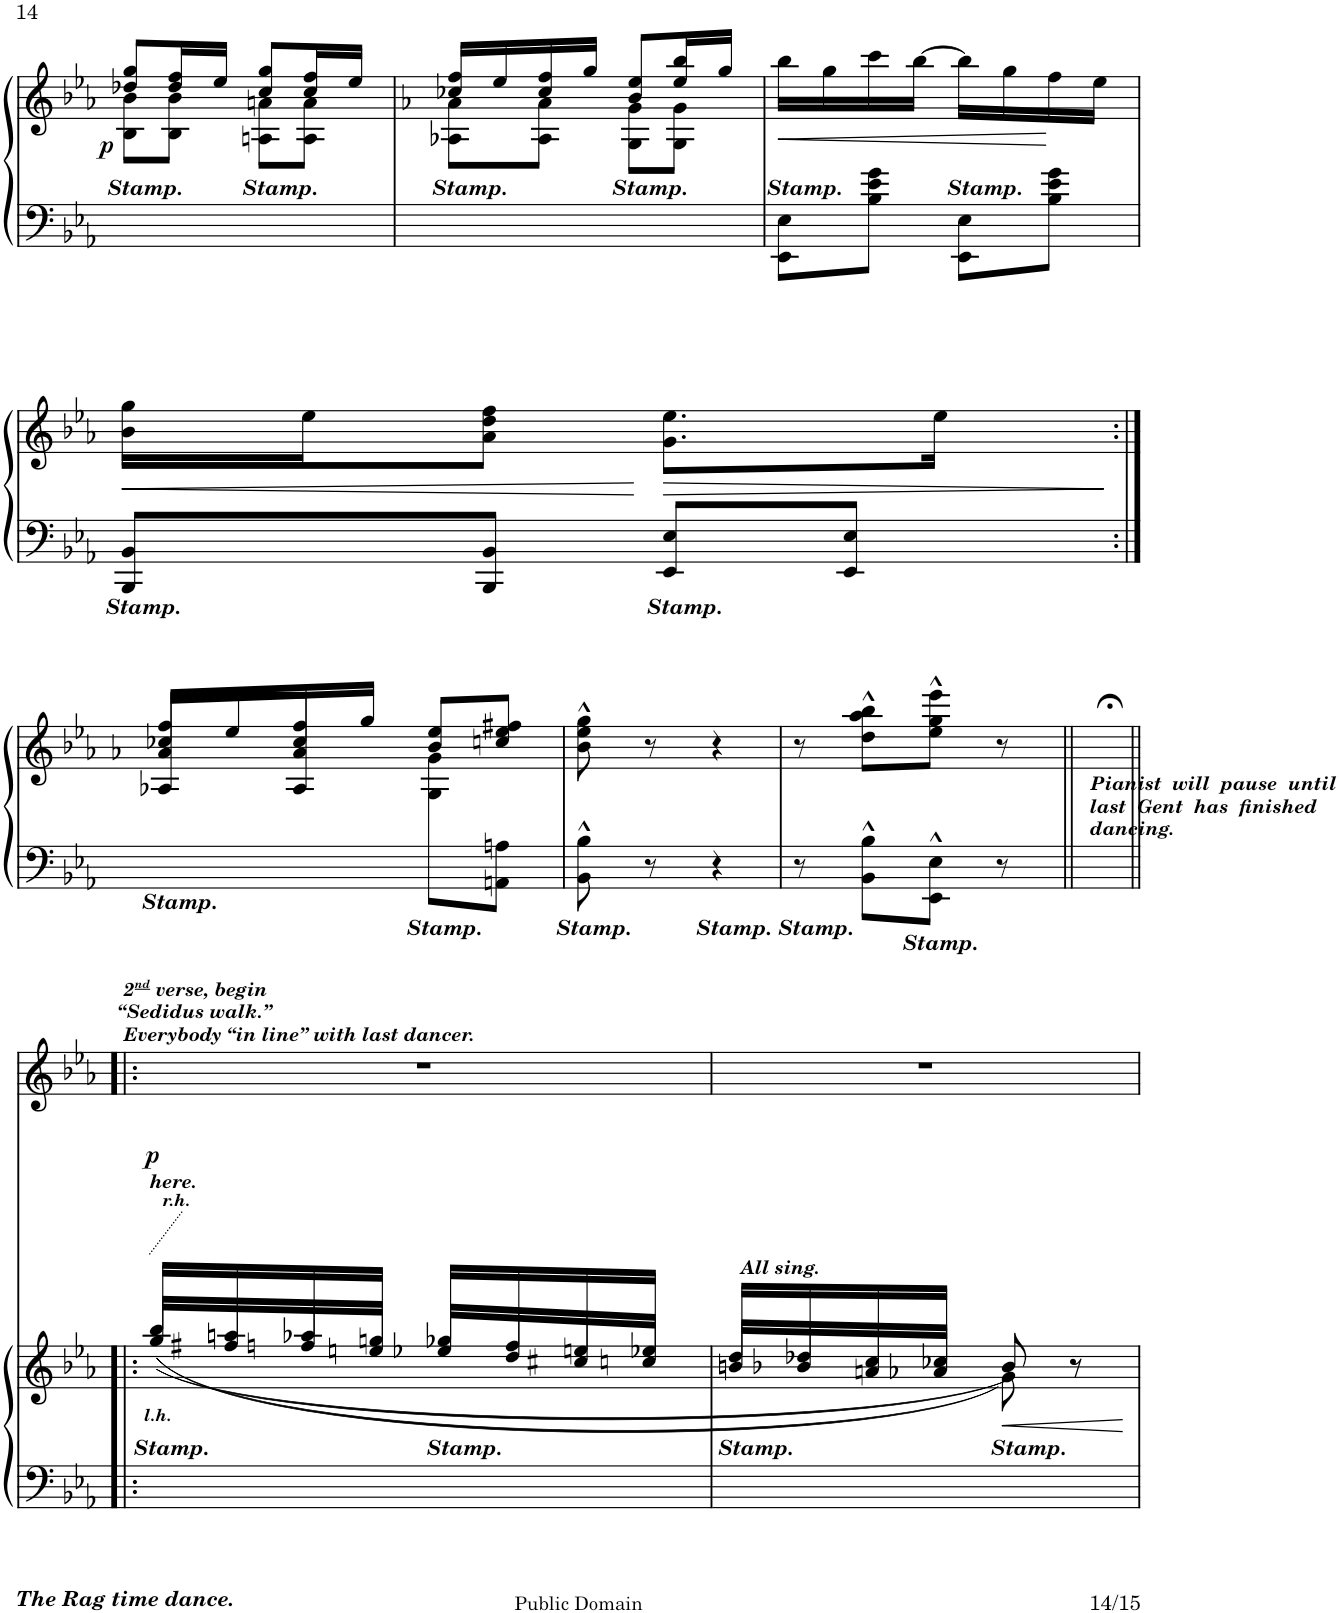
**kern	**kern	**dynam
*part1	*part1	*part1
*staff2	*staff1	*staff1/2
*I"PIANO.	*	*
*I'Pno	*	*
!!LO:PB:g=z
*clefF4	*clefG2	*
*k[b-e-a-]	*k[b-e-a-]	*
*M2/4	*M2/4	*
=114	=114	=114
*	*^	*
!LO:TX:a:Bi:t=Stamp.	!	!	!
!	!	!	!LO:DY:b
4ryy	8dd-X/ 8gg/L	8B-\ 8b-\L	p
.	16dd-/ 16ff/L	8B-\ 8b-\J	.
.	16ee-/JJ	.	.
!LO:TX:a:Bi:t=Stamp.	!	!	!
4ryy	8cc/ 8gg/L	8An\ 8an\L	.
.	16cc/ 16ff/L	8A\ 8a\J	.
.	16ee-/JJ	.	.
=115	=115	=115	=115
!LO:TX:a:Bi:t=Stamp.	!	!	!
4ryy	16cc-X/ 16ff/LL	8A-X\ 8a-X\L	.
.	16ee-/	.	.
.	16cc-/ 16ff/	8A-\ 8a-\J	.
.	16gg/JJ	.	.
!LO:TX:a:Bi:t=Stamp.	!	!	!
4ryy	8b-/ 8ee-/L	8G\ 8g\L	.
.	16ee-/ 16bb-/L	8G\ 8g\J	.
.	16gg/JJ	.	.
*	*v	*v	*
=116	=116	=116
!LO:TX:a:Bi:t=Stamp.	!	!
!	!	!LO:HP:b
8EE-\ 8E-\L	16bb-\LL	<
.	16gg\	.
8B-\ 8e-\ 8g\J	16ccc\	.
.	[16bb-\JJ	.
!LO:TX:a:Bi:t=Stamp.	!	!
8EE-\ 8E-\L	16bb-\LL]	.
.	16gg\	.
8B-\ 8e-\ 8g\J	16ff\	[
.	16ee-\JJ	.
!!LO:LB:g=z
=117	=117	=117
!LO:TX:b:Bi:t=Stamp.	!	!
!	!	!LO:HP:b
8BBB-/ 8BB-/L	16b-\ 16gg\LL	<
.	16ee-\J	.
8BBB-/ 8BB-/J	8a-\ 8dd\ 8ff\J	.
!LO:TX:b:Bi:t=Stamp.	!	!
!	!	!LO:HP:n=1:b
8EE-/ 8E-/L	8.g\ 8.ee-\L	[ >
8EE-/ 8E-/J	.	.
.	16ee-\Jk	.
.	.	]
!!LO:LB:g=z
=118:|!	=118:|!	=118:|!
*	*^	*
!LO:TX:b:Bi:t=Stamp.	!	!	!
4ryy	16cc-X/ 16ff/LL	8A-X/ 8a-X/L	.
.	16ee-/	.	.
.	16cc-/ 16ff/	8A-/ 8a-/J	.
.	16gg/JJ	.	.
!LO:TX:b:Bi:t=Stamp.	!	!	!
8ryy	8b-/ 8ee-/L	8G\ 8g\L	.
8AAn\ 8An\J	8ccn/ 8ee-/ 8ff#X/J	8ryy	.
=119	=119	=119	=119
!LO:TX:b:Bi:t=Stamp.	!	!	!
*	*v	*v	*
8BB-\^^ 8B-\^^	8b-\^^ 8ee-\^^ 8gg\^^	.
8r	8r	.
!LO:TX:b:Bi:t=Stamp.	!	!
4r	4r	.
=120	=120	=120
!LO:TX:b:Bi:t=Stamp.	!	!
8r	8r	.
8BB-\^^ 8B-\^^L	8dd\^^ 8aa-\^^ 8bb-\^^L	.
!LO:TX:b:Bi:t=Stamp.	!	!
8EE-\^^ 8E-\^^J	8ee-\^^ 8gg\^^ 8eee-\^^J	.
8r	8r	.
=121||	=121||	=121||
!LO:TX:a:Bi:t=Pianist  will  pause  until	!	!
!LO:TX:a:t=last  Gent  has  finished	!	!
!LO:TX:a:t=dancing.	!	!
2ryy	2r;<yy	.
!!LO:LB:g=z
=122!|:	=122!|:	=122!|:
*	*^	*
!	!LO:TX:a:Bi:t=r.h.	!	!
!	!LO:TX:a:Bi:t=here.	!	!
!LO:TX:a:Bi:t=Stamp.	!	!	!
!LO:TX:a:Bi:t=l.h.	!	!	!
4ryy	(16bb-/LL	(<16gg/LL	.
.	16aan/	16ff#X/	.
.	16aa-X/	16ffn/	.
.	16ggn/JJ	16een/JJ	.
!LO:TX:a:Bi:t=Stamp.	!	!	!
4ryy	16gg-X/LL	16ee-X/LL	.
.	16ff/	16dd/	.
.	16een/	16cc#X/	.
.	16ee-X/JJ	16ccn/JJ	.
=123	=123	=123	=123
!	!LO:TX:a:Bi:t=All sing.	!	!
!LO:TX:a:Bi:t=Stamp.	!	!	!
4ryy	16dd/LL	16bn/LL	.
.	16dd-X/	16b-X/	.
.	16cc/	16an/	.
.	16cc-X/JJ	16a-X/JJ	.
!LO:TX:a:Bi:t=Stamp.	!	!	!
!	!	!	!LO:HP:b
8ryy	8b-/)	8g\)	<
8r	8r	8ryy	.
*	*v	*v	*
.	.	[
=	=	=
*-	*-	*-
